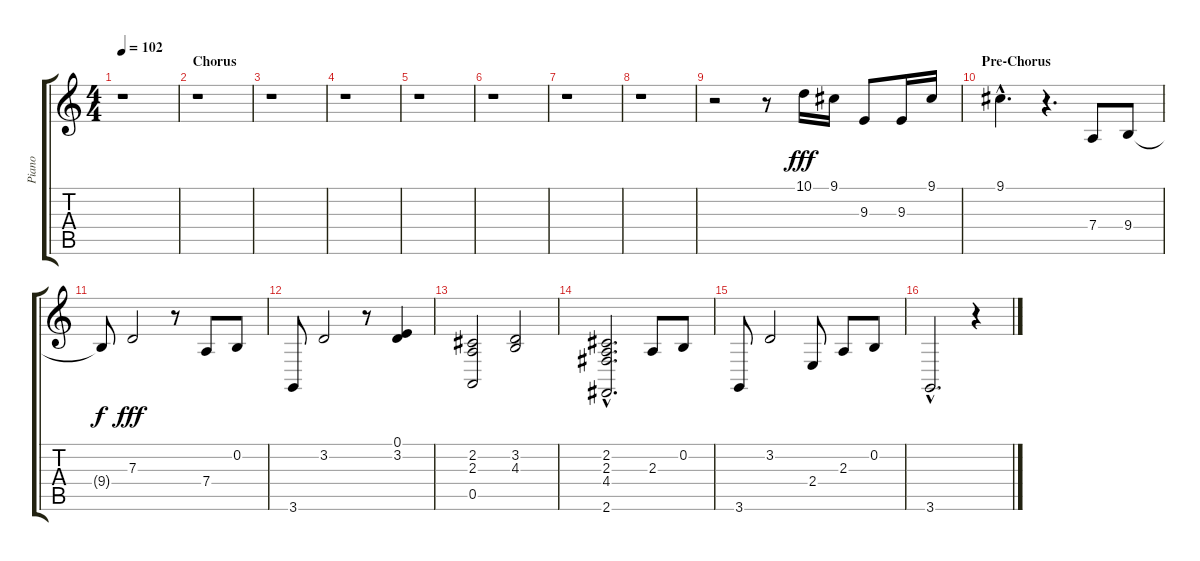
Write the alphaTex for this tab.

\track ("Piano" "Piano") {instrument brightacousticpiano}
\staff {score tabs}
\tuning (E4 B3 G3 D3 A2 E2) {hide}
\ts (4 4)
\tempo 102
\clef g2
\ks c
r.1{dy fff} |
\section ("" "Chorus")
r.1 |
r.1 |
r.1 |
r.1 |
r.1 |
r.1 |
r.1 |
r.2 r.8 10.1.16 9.1.16 9.3.8 9.3.16 9.1.16 |
\section ("" "Pre-Chorus")
9.1{hac}.4{d} r.4{d} 7.4.8 9.4.8 |
9.4{t}.8{dy f} 7.3.2{dy fff} r.8 7.4.8 0.2.8 |
3.6.8 3.2.2 r.8 (0.1 3.2).4 |
(2.2 2.3 0.5).2 (3.2 4.3).2 |
(2.2{hac} 2.3{hac} 4.4{hac} 2.6).2{d} 2.3.8 0.2.8 |
3.6.8 3.2.2 2.4.8 2.3.8 0.2.8 |
3.6{hac}.2{d} r.4
